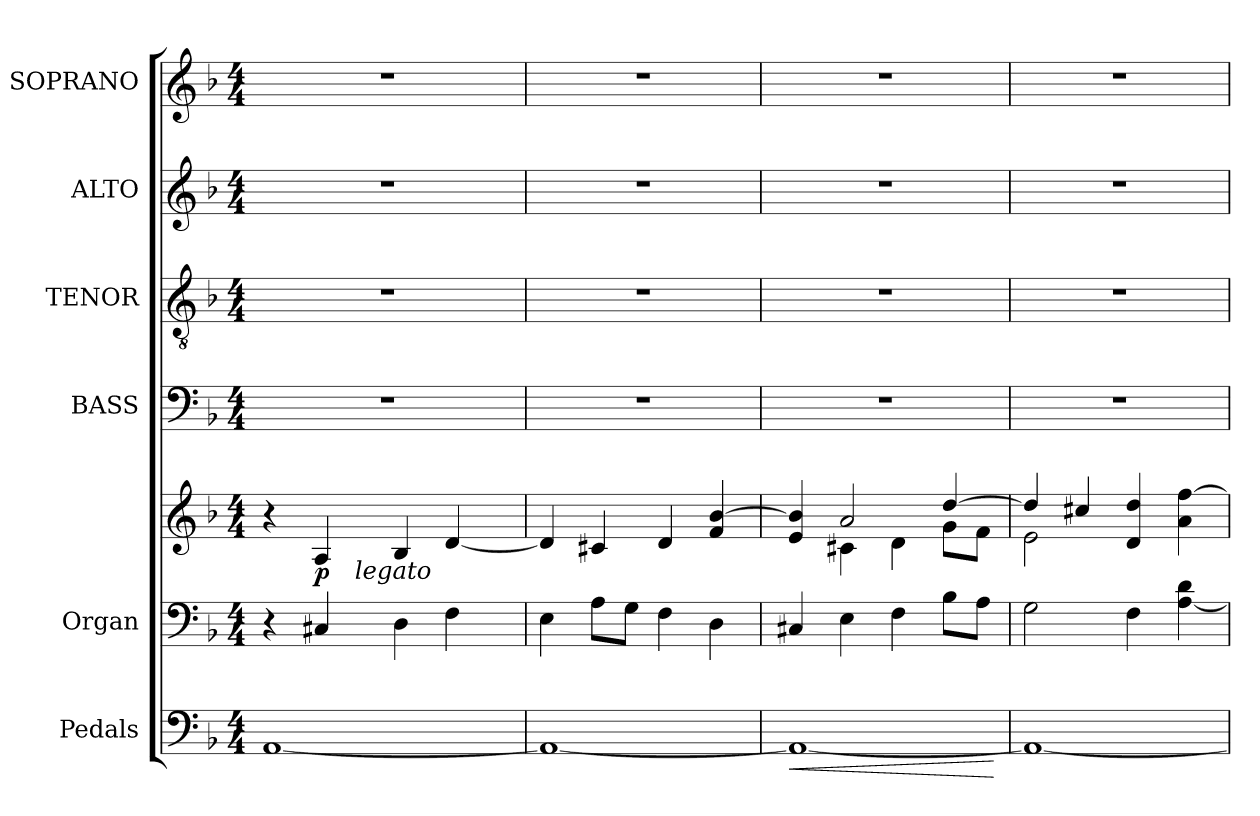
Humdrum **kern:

**kern	**dynam	**kern	**kern	**dynam	**kern	**kern	**kern	**kern
*part6	*part6	*part5	*part5	*part5	*part4	*part3	*part2	*part1
*staff7	*staff7	*staff6	*staff5	*staff5/6	*staff4	*staff3	*staff2	*staff1
*I"Pedals	*	*I"Organ	*	*	*I"BASS	*I"TENOR	*I"ALTO	*I"SOPRANO
*I'Ped.	*	*I'Org.	*	*	*I'B.	*I'T.	*I'A.	*I'S.
!!LO:PB:g=z
*clefF4	*	*clefF4	*clefG2	*	*clefF4	*clefGv2	*clefG2	*clefG2
*	*	*	*	*	*	*ITrd7c12	*	*
*k[b-]	*	*k[b-]	*k[b-]	*	*k[b-]	*k[b-]	*k[b-]	*k[b-]
*F:	*	*F:	*F:	*	*F:	*F:	*F:	*F:
*M4/4	*	*M4/4	*M4/4	*	*M4/4	*M4/4	*M4/4	*M4/4
*MM76	*	*MM76	*MM76	*	*MM76	*MM76	*MM76	*MM76
=1	=1	=1	=1	=1	=1	=1	=1	=1
*	*	*	*^	*	*	*	*	*
[<1AAi	.	4r	4r	4ryy	.	1r	1r	1r	1r
.	.	4C#Xi/	4Ai/	16ryy	p	.	.	.	.
.	.	.	.	64ryy	.	.	.	.	.
.	.	.	.	128ryy	.	.	.	.	.
.	.	.	.	512ryy	.	.	.	.	.
!	!	!	!	!LO:TX:b:i:t=legato	!	!	!	!	!
.	.	.	.	2ryy	.	.	.	.	.
.	.	4Di\	4B-i/	.	.	.	.	.	.
.	.	4Fi\	[<4di/	.	.	.	.	.	.
.	.	.	.	8ryy	.	.	.	.	.
.	.	.	.	32ryy	.	.	.	.	.
.	.	.	.	256.ryy	.	.	.	.	.
*	*	*	*v	*v	*	*	*	*	*
=2	=2	=2	=2	=2	=2	=2	=2	=2
1AAi_<	.	4Ei\	4di/]	.	1r	1r	1r	1r
.	.	8Ai\L	4c#Xi/	.	.	.	.	.
.	.	8Gi\J	.	.	.	.	.	.
.	.	4Fi\	4di/	.	.	.	.	.
.	.	4Di\	4fi/ [>4b-i	.	.	.	.	.
=3	=3	=3	=3	=3	=3	=3	=3	=3
!	!LO:HP:b	!	!	!	!	!	!	!
*	*	*	*^	*	*	*	*	*
1AAi_<	<	4C#Xi/	4ei/ 4b-i]	4ryy	.	1r	1r	1r	1r
.	.	4Ei\	2ai/	4c#Xi\	.	.	.	.	.
.	.	4Fi\	.	4di\	.	.	.	.	.
.	.	8B-i\L	[>4ddi/	8gi\L	.	.	.	.	.
.	.	8Ai\J	.	8fi\J	.	.	.	.	.
*	*	*	*v	*v	*	*	*	*	*
.	[	.	.	.	.	.	.	.
=4	=4	=4	=4	=4	=4	=4	=4	=4
*	*	*	*^	*	*	*	*	*
1AAi_<	.	2Gi\	4ddi/]	2ei\	.	1r	1r	1r	1r
.	.	.	4cc#Xi/	.	.	.	.	.	.
.	.	4Fi\	4di/ 4ddi	2ryy	.	.	.	.	.
.	.	[<4Ai\ 4di	4ai\ [>4ffi	.	.	.	.	.	.
*	*	*	*v	*v	*	*	*	*	*
=	=	=	=	=	=	=	=	=
*-	*-	*-	*-	*-	*-	*-	*-	*-
